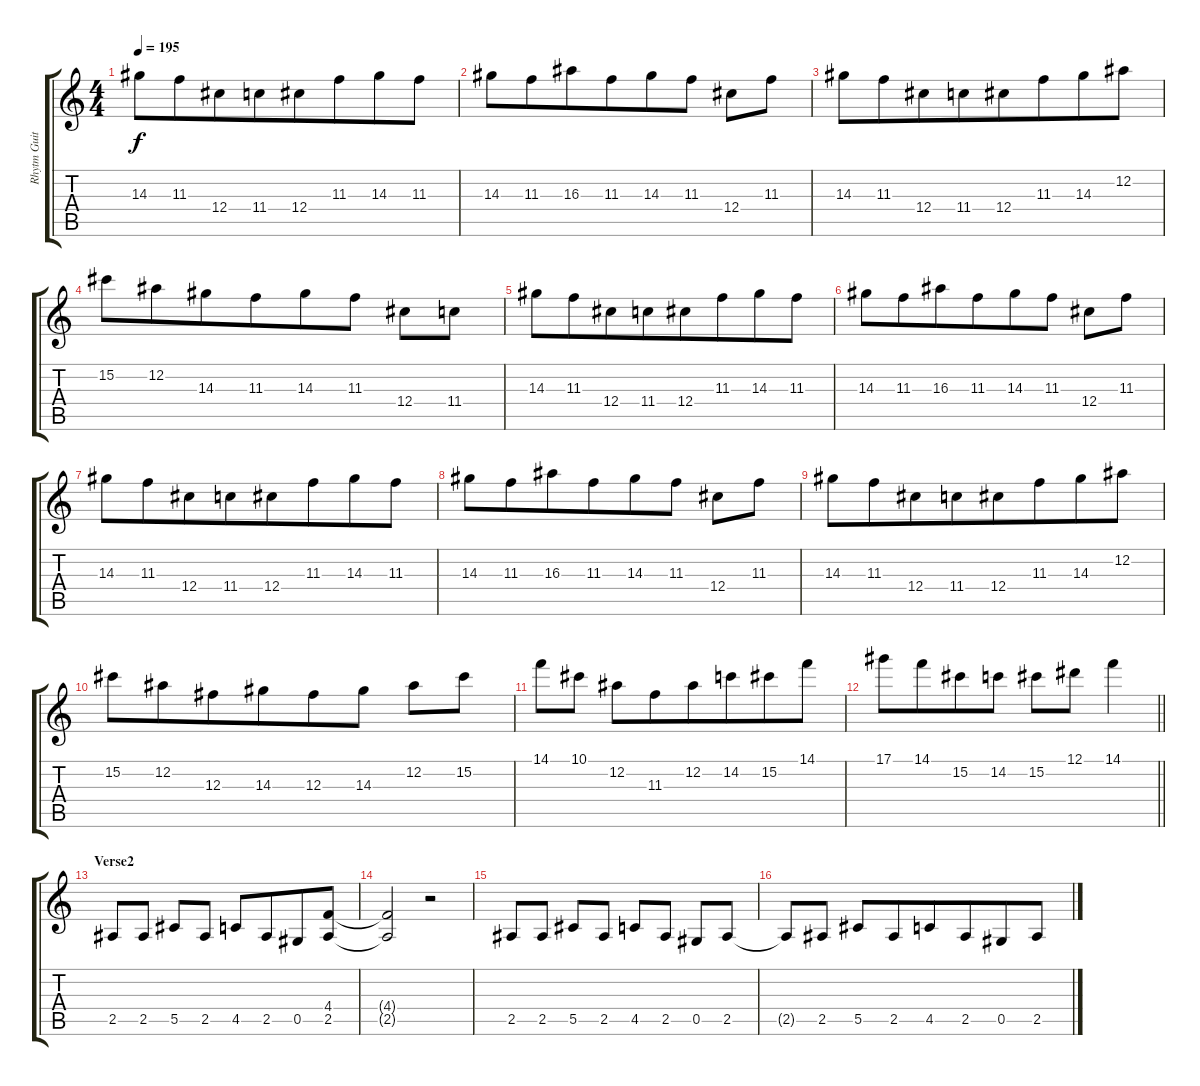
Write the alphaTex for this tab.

\track ("Rhytm Guitar" "Rhytm Guit") {instrument distortionguitar}
\staff {score tabs}
\tuning (Eb4 Bb3 Gb3 Db3 Ab2 Db2) {hide}
\ts (4 4)
\tempo 195
\clef g2
\ks c
14.3.8{dy f beam merge} 11.3.8{beam merge} 12.4.8 11.4.8{beam merge} 12.4.8{beam merge} 11.3.8{beam merge} 14.3.8 11.3.8 |
14.3.8 11.3.8{beam merge} 16.3.8 11.3.8{beam merge} 14.3.8 11.3.8 12.4.8 11.3.8 |
14.3.8{beam merge} 11.3.8{beam merge} 12.4.8 11.4.8{beam merge} 12.4.8{beam merge} 11.3.8{beam merge} 14.3.8 12.2.8 |
15.2.8 12.2.8{beam merge} 14.3.8 11.3.8{beam merge} 14.3.8 11.3.8 12.4.8 11.4.8 |
14.3.8{beam merge} 11.3.8{beam merge} 12.4.8 11.4.8{beam merge} 12.4.8{beam merge} 11.3.8{beam merge} 14.3.8 11.3.8 |
14.3.8 11.3.8{beam merge} 16.3.8 11.3.8{beam merge} 14.3.8 11.3.8 12.4.8 11.3.8 |
14.3.8{beam merge} 11.3.8{beam merge} 12.4.8 11.4.8{beam merge} 12.4.8{beam merge} 11.3.8{beam merge} 14.3.8 11.3.8 |
14.3.8 11.3.8{beam merge} 16.3.8 11.3.8{beam merge} 14.3.8 11.3.8 12.4.8 11.3.8 |
14.3.8{beam merge} 11.3.8{beam merge} 12.4.8 11.4.8{beam merge} 12.4.8{beam merge} 11.3.8{beam merge} 14.3.8 12.2.8 |
15.2.8 12.2.8{beam merge} 12.3.8 14.3.8{beam merge} 12.3.8 14.3.8 12.2.8 15.2.8 |
14.1.8 10.1.8 12.2.8 11.3.8{beam merge} 12.2.8 14.2.8{beam merge} 15.2.8 14.1.8 |
\barLineRight lightlight
17.1.8 14.1.8{beam merge} 15.2.8{beam merge} 14.2.8 15.2.8 12.1.8 14.1.4 |
\section ("" "Verse2")
2.5.8 2.5.8 5.5.8 2.5.8 4.5.8 2.5.8{beam merge} 0.5.8 (4.4 2.5).8 |
(4.4{t} 2.5{t}).2 r.2 |
2.5.8 2.5.8 5.5.8 2.5.8 4.5.8 2.5.8 0.5.8 2.5.8 |
2.5{t}.8 2.5.8 5.5.8{beam merge} 2.5.8{beam merge} 4.5.8 2.5.8{beam merge} 0.5.8{beam merge} 2.5.8
